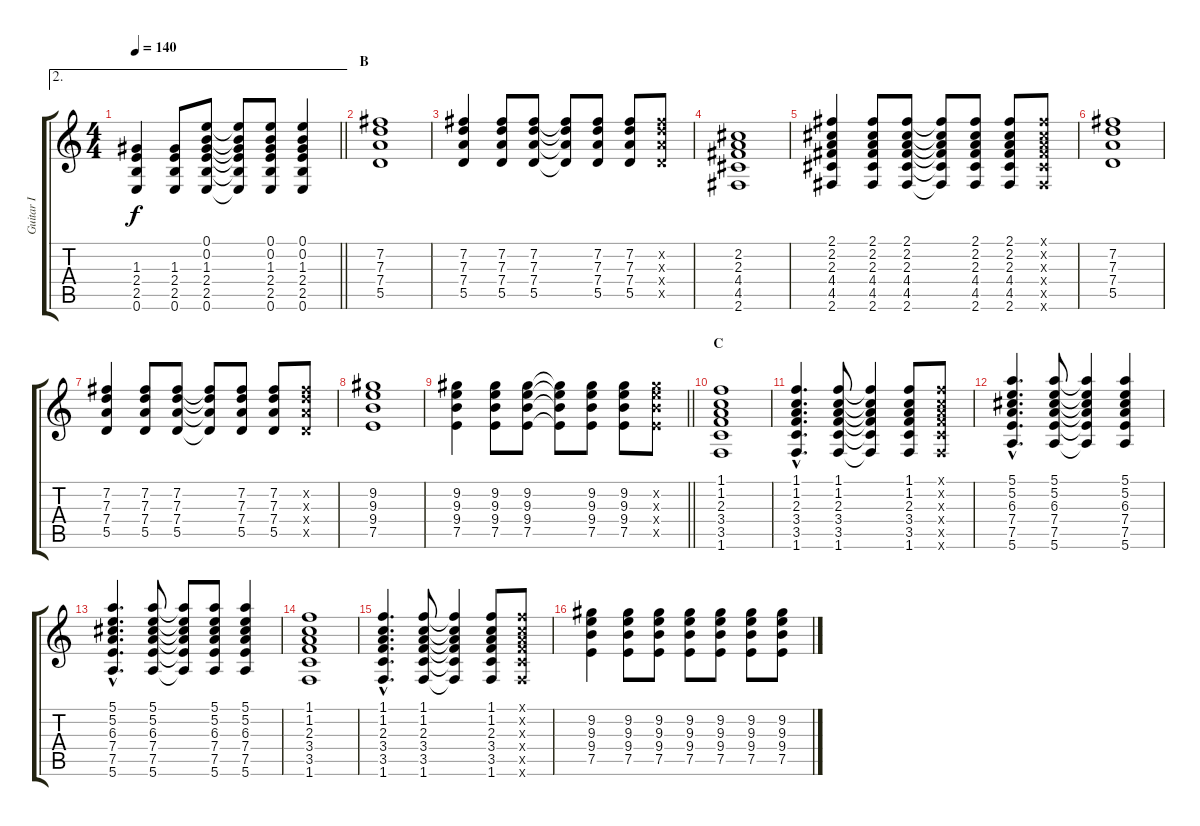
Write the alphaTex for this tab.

\track ("Guitar I" "Guitar I") {instrument distortionguitar}
\staff {score tabs}
\tuning (E4 B3 G3 D3 A2 E2) {hide}
\ae 2
\ts (4 4)
\tempo 140
\clef g2
\barLineRight lightlight
\ks c
(1.3 2.4 2.5 0.6).4{dy f} (1.3 2.4 2.5 0.6).8 (0.1 0.2 1.3 2.4 2.5 0.6).8 (0.1{t} 0.2{t} 1.3{t} 2.4{t} 2.5{t} 0.6{t}).8 (0.1 0.2 1.3 2.4 2.5 0.6).8 (0.1 0.2 1.3 2.4 2.5 0.6).4 |
\section ("" "B")
(7.2 7.3 7.4 5.5).1 |
(7.2 7.3 7.4 5.5).4 (7.2 7.3 7.4 5.5).8 (7.2 7.3 7.4 5.5).8 (7.2{t} 7.3{t} 7.4{t} 5.5{t}).8 (7.2 7.3 7.4 5.5).8 (7.2 7.3 7.4 5.5).8 (7.2{x} 7.3{x} 7.4{x} 5.5{x}).8 |
(2.2 2.3 4.4 4.5 2.6).1 |
(2.1 2.2 2.3 4.4 4.5 2.6).4 (2.1 2.2 2.3 4.4 4.5 2.6).8 (2.1 2.2 2.3 4.4 4.5 2.6).8 (2.1{t} 2.2{t} 2.3{t} 4.4{t} 4.5{t} 2.6{t}).8 (2.1 2.2 2.3 4.4 4.5 2.6).8 (2.1 2.2 2.3 4.4 4.5 2.6).8 (2.1{x} 2.2{x} 2.3{x} 4.4{x} 4.5{x} 2.6{x}).8 |
(7.2 7.3 7.4 5.5).1 |
(7.2 7.3 7.4 5.5).4 (7.2 7.3 7.4 5.5).8 (7.2 7.3 7.4 5.5).8 (7.2{t} 7.3{t} 7.4{t} 5.5{t}).8 (7.2 7.3 7.4 5.5).8 (7.2 7.3 7.4 5.5).8 (7.2{x} 7.3{x} 7.4{x} 5.5{x}).8 |
(9.2 9.3 9.4 7.5).1 |
\barLineRight lightlight
(9.2 9.3 9.4 7.5).4 (9.2 9.3 9.4 7.5).8 (9.2 9.3 9.4 7.5).8 (9.2{t} 9.3{t} 9.4{t} 7.5{t}).8 (9.2 9.3 9.4 7.5).8 (9.2 9.3 9.4 7.5).8 (9.2{x} 9.3{x} 9.4{x} 7.5{x}).8 |
\section ("" "C")
(1.1 1.2 2.3 3.4 3.5 1.6).1 |
(1.1{hac} 1.2{hac} 2.3{hac} 3.4{hac} 3.5{hac} 1.6{hac}).4{d} (1.1 1.2 2.3 3.4 3.5 1.6).8 (1.1{t} 1.2{t} 2.3{t} 3.4{t} 3.5{t} 1.6{t}).4 (1.1 1.2 2.3 3.4 3.5 1.6).8 (1.1{x} 1.2{x} 2.3{x} 3.4{x} 3.5{x} 1.6{x}).8 |
(5.1{hac} 5.2{hac} 6.3{hac} 7.4{hac} 7.5{hac} 5.6{hac}).4{d} (5.1 5.2 6.3 7.4 7.5 5.6).8 (5.1{t} 5.2{t} 6.3{t} 7.4{t} 7.5{t} 5.6{t}).4 (5.1 5.2 6.3 7.4 7.5 5.6).4 |
(5.1{hac} 5.2{hac} 6.3{hac} 7.4{hac} 7.5{hac} 5.6{hac}).4{d} (5.1 5.2 6.3 7.4 7.5 5.6).8 (5.1{t} 5.2{t} 6.3{t} 7.4{t} 7.5{t} 5.6{t}).8 (5.1 5.2 6.3 7.4 7.5 5.6).8 (5.1 5.2 6.3 7.4 7.5 5.6).4 |
(1.1 1.2 2.3 3.4 3.5 1.6).1 |
(1.1{hac} 1.2{hac} 2.3{hac} 3.4{hac} 3.5{hac} 1.6{hac}).4{d} (1.1 1.2 2.3 3.4 3.5 1.6).8 (1.1{t} 1.2{t} 2.3{t} 3.4{t} 3.5{t} 1.6{t}).4 (1.1 1.2 2.3 3.4 3.5 1.6).8 (1.1{x} 1.2{x} 2.3{x} 3.4{x} 3.5{x} 1.6{x}).8 |
(9.2 9.3 9.4 7.5).4 (9.2 9.3 9.4 7.5).8 (9.2 9.3 9.4 7.5).8 (9.2 9.3 9.4 7.5).8 (9.2 9.3 9.4 7.5).8 (9.2 9.3 9.4 7.5).8 (9.2 9.3 9.4 7.5).8
